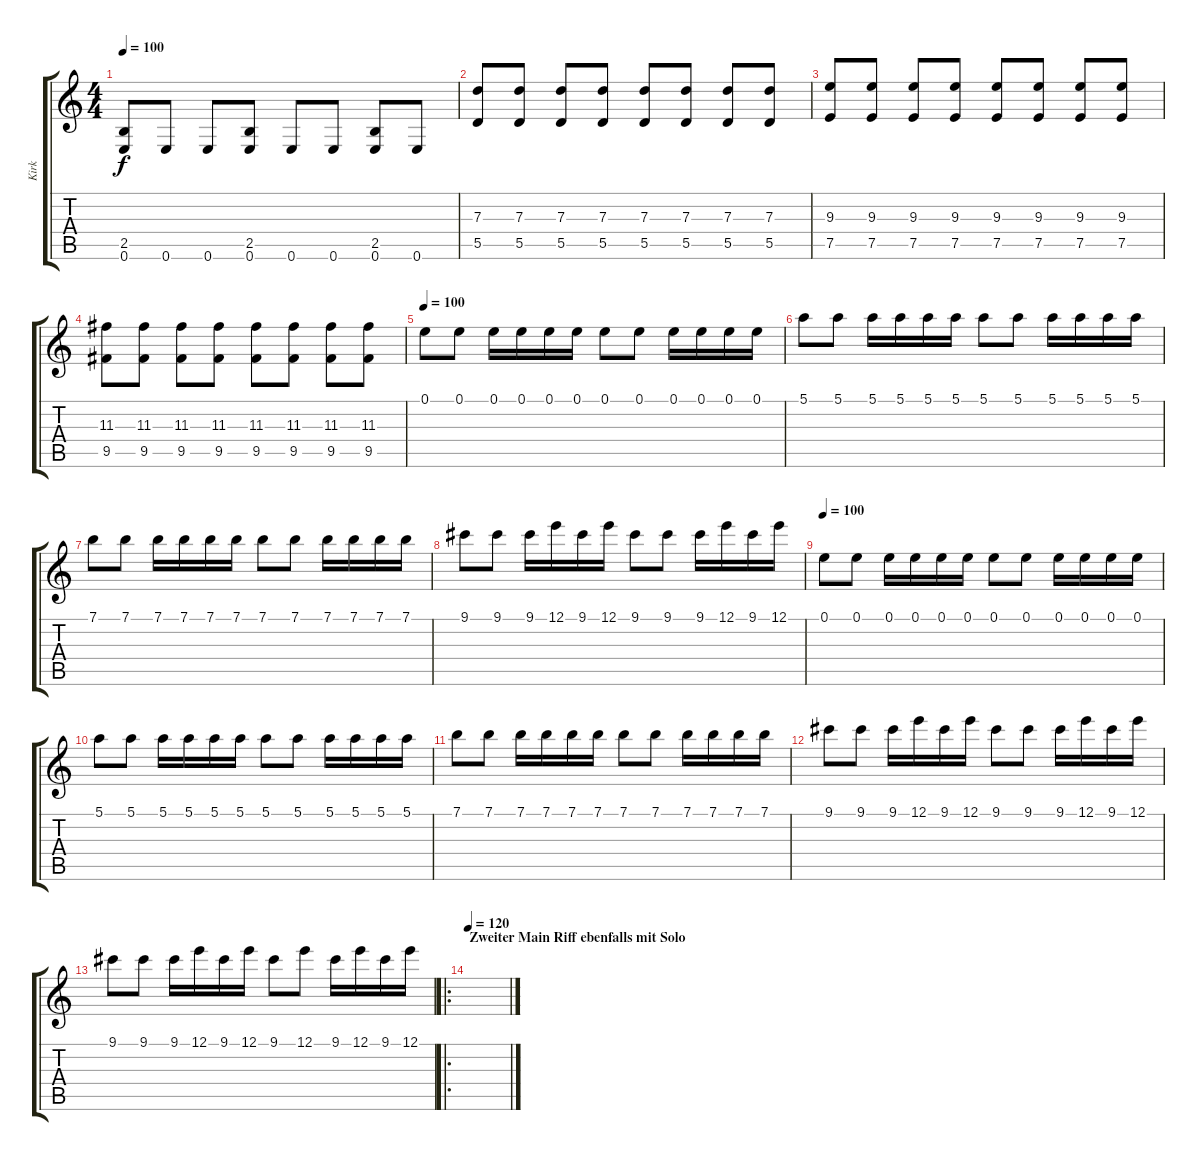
\track ("Kirk" "Kirk") {instrument distortionguitar}
\staff {score tabs}
\tuning (E4 B3 G3 D3 A2 E2) {hide}
\ts (4 4)
\tempo 100
\clef g2
\ks c
(2.5 0.6).8{dy f volume 13} 0.6.8 0.6.8 (2.5 0.6).8 0.6.8 0.6.8 (2.5 0.6).8 0.6.8 |
(7.3 5.5).8 (7.3 5.5).8 (7.3 5.5).8 (7.3 5.5).8 (7.3 5.5).8 (7.3 5.5).8 (7.3 5.5).8 (7.3 5.5).8 |
(9.3 7.5).8 (9.3 7.5).8 (9.3 7.5).8 (9.3 7.5).8 (9.3 7.5).8 (9.3 7.5).8 (9.3 7.5).8 (9.3 7.5).8 |
(11.3 9.5).8 (11.3 9.5).8 (11.3 9.5).8 (11.3 9.5).8 (11.3 9.5).8 (11.3 9.5).8 (11.3 9.5).8 (11.3 9.5).8 |
\tempo 100
0.1.8 0.1.8 0.1.16 0.1.16 0.1.16 0.1.16 0.1.8 0.1.8 0.1.16 0.1.16 0.1.16 0.1.16 |
5.1.8 5.1.8 5.1.16 5.1.16 5.1.16 5.1.16 5.1.8 5.1.8 5.1.16 5.1.16 5.1.16 5.1.16 |
7.1.8 7.1.8 7.1.16 7.1.16 7.1.16 7.1.16 7.1.8 7.1.8 7.1.16 7.1.16 7.1.16 7.1.16 |
9.1.8 9.1.8 9.1.16 12.1.16 9.1.16 12.1.16 9.1.8 9.1.8 9.1.16 12.1.16 9.1.16 12.1.16 |
\tempo 100
0.1.8 0.1.8 0.1.16 0.1.16 0.1.16 0.1.16 0.1.8 0.1.8 0.1.16 0.1.16 0.1.16 0.1.16 |
5.1.8 5.1.8 5.1.16 5.1.16 5.1.16 5.1.16 5.1.8 5.1.8 5.1.16 5.1.16 5.1.16 5.1.16 |
7.1.8 7.1.8 7.1.16 7.1.16 7.1.16 7.1.16 7.1.8 7.1.8 7.1.16 7.1.16 7.1.16 7.1.16 |
9.1.8 9.1.8 9.1.16 12.1.16 9.1.16 12.1.16 9.1.8 9.1.8 9.1.16 12.1.16 9.1.16 12.1.16 |
9.1.8 9.1.8 9.1.16 12.1.16 9.1.16 12.1.16 9.1.8 12.1.8 9.1.16 12.1.16 9.1.16 12.1.16 |
\ro
\section ("" "Zweiter Main Riff ebenfalls mit Solo")
\tempo 120
